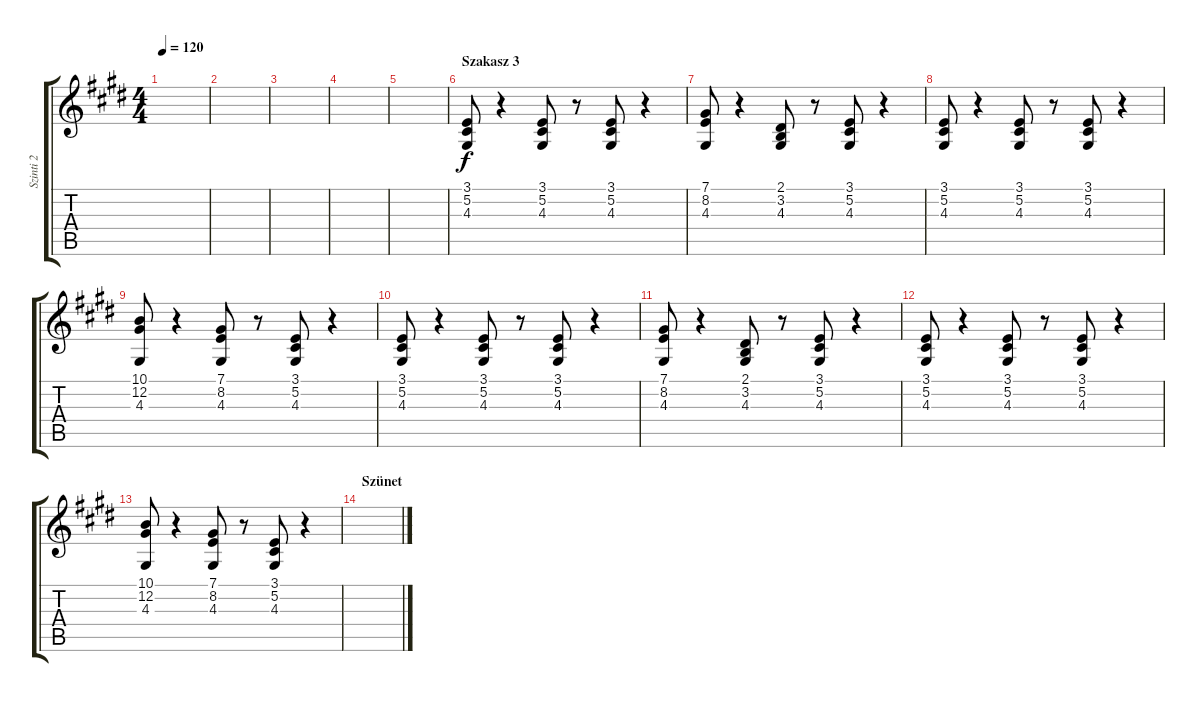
\track ("Szinti 2" "Szinti 2") {instrument frenchhorn}
\staff {score tabs}
\tuning (Db4 Ab3 E3 B2 Gb2 Db2) {hide}
\ts (4 4)
\tempo 120
\clef g2
\ks c#minor
|
|
|
|
|
\section ("" "Szakasz 3")
(3.1 5.2 4.3).8 r.4 (3.1 5.2 4.3).8 r.8 (3.1 5.2 4.3).8 r.4 |
(7.1 8.2 4.3).8 r.4 (2.1 3.2 4.3).8 r.8 (3.1 5.2 4.3).8 r.4 |
(3.1 5.2 4.3).8 r.4 (3.1 5.2 4.3).8 r.8 (3.1 5.2 4.3).8 r.4 |
(10.1 12.2 4.3).8 r.4 (7.1 8.2 4.3).8 r.8 (3.1 5.2 4.3).8 r.4 |
(3.1 5.2 4.3).8 r.4 (3.1 5.2 4.3).8 r.8 (3.1 5.2 4.3).8 r.4 |
(7.1 8.2 4.3).8 r.4 (2.1 3.2 4.3).8 r.8 (3.1 5.2 4.3).8 r.4 |
(3.1 5.2 4.3).8 r.4 (3.1 5.2 4.3).8 r.8 (3.1 5.2 4.3).8 r.4 |
(10.1 12.2 4.3).8 r.4 (7.1 8.2 4.3).8 r.8 (3.1 5.2 4.3).8 r.4 |
\section ("" "Szünet")
